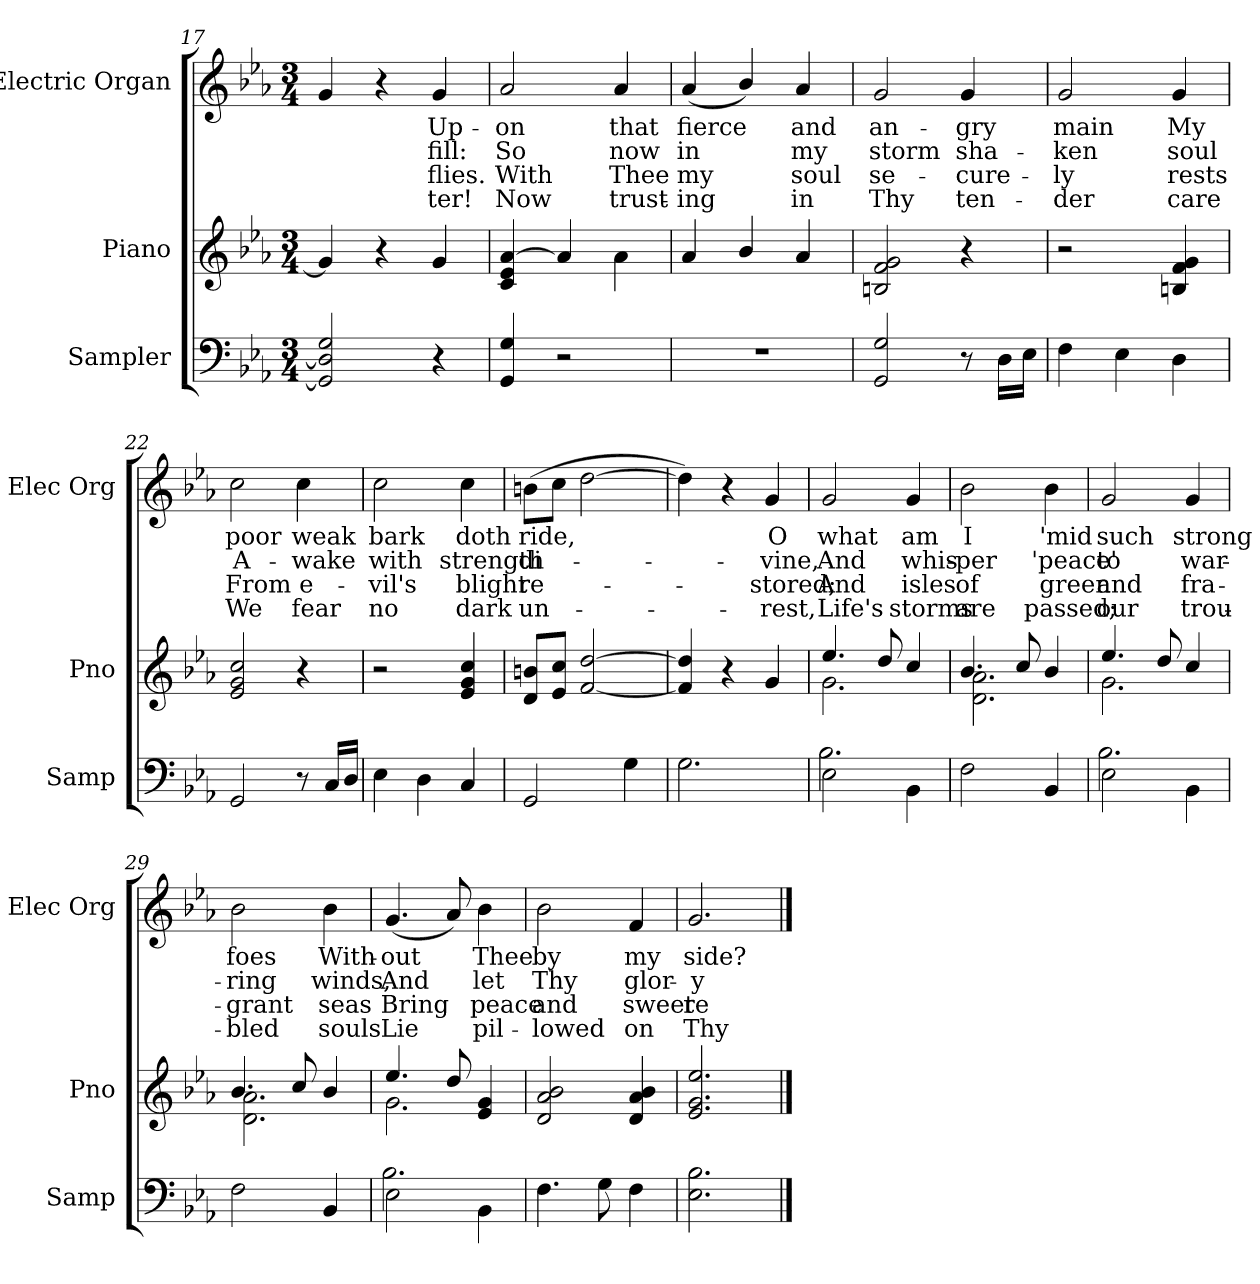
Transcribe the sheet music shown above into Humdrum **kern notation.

**kern	**kern	**kern	**text	**text	**text	**text
*part3	*part2	*part1	*part1	*part1	*part1	*part1
*staff3	*staff2	*staff1	*staff1	*staff1	*staff1	*staff1
*I"Sampler	*I"Piano	*I"Electric Organ	*	*	*	*
*I'Samp	*I'Pno	*I'Elec Org	*	*	*	*
*clefF4	*clefG2	*clefG2	*	*	*	*
*k[b-e-a-]	*k[b-e-a-]	*k[b-e-a-]	*	*	*	*
*E-:	*E-:	*E-:	*	*	*	*
*M3/4	*M3/4	*M3/4	*	*	*	*
=17	=17	=17	=17	=17	=17	=17
2GG] 2D] 2G	4g]	4g	.	.	.	.
.	4r	4r	.	.	.	.
4r	4g	4g	Up-	fill:	flies.	-ter!
=18	=18	=18	=18	=18	=18	=18
4GG 4G	4c/ 4e-/ [4a-/	2a-	-on	So	With	Now
2r	4a-/]	.	.	.	.	.
.	4a-\	4a-	that	now	Thee	trust-
=19	=19	=19	=19	=19	=19	=19
!LO:N:vis=1	!	!	!	!	!	!
2.r	4a-/	(4a-	fierce	in	my	-ing
.	4b-/	4b-/)	.	.	.	.
.	4a-	4a-	and	my	soul	in
=20	=20	=20	=20	=20	=20	=20
2GG 2G	2Bn 2f 2g	2g	an-	storm	se-	Thy
8r	4r	4g	-gry	sha-	-cure-	ten-
16D\LL	.	.	.	.	.	.
16E-\JJ	.	.	.	.	.	.
=21	=21	=21	=21	=21	=21	=21
4F	2r	2g	main	-ken	-ly	-der
4E-	.	.	.	.	.	.
4D	4Bn 4f 4g	4g	My	soul	rests	care
=22	=22	=22	=22	=22	=22	=22
2GG	2e- 2g 2cc	2cc	poor	A-	From	We
8r	4r	4cc	weak	-wake	e-	fear
16C/LL	.	.	.	.	.	.
16D/JJ	.	.	.	.	.	.
=23	=23	=23	=23	=23	=23	=23
4E-	2r	2cc	bark	with	-vil's	no
4D	.	.	.	.	.	.
4C	4e- 4g 4cc	4cc	doth	strength	blight	dark
=24	=24	=24	=24	=24	=24	=24
2GG	8d/ 8bn/L	(8bn\L	ride,	di-	re-	un-
.	8e-/ 8cc/J	8cc\J	.	.	.	.
.	[2f [2dd	[2dd	.	.	.	.
4G	.	.	.	.	.	.
=25	=25	=25	=25	=25	=25	=25
2.G	4f] 4dd]	4dd])	.	.	.	.
.	4r	4r	.	.	.	.
.	4g	4g	O	-vine,	-stored;	-rest,
=26	=26	=26	=26	=26	=26	=26
*^	*^	*	*	*	*	*
2E-\	2.B-	4.ee-/	2.g	2g	what	And	And	Life's
.	.	8dd/	.	.	.	.	.	.
4BB-\	.	4cc/	.	4g	am	whis-	isles	storms
*v	*v	*	*	*	*	*	*	*
=27	=27	=27	=27	=27	=27	=27	=27
2F	4.b-/	2.d 2.a-	2b-	I	-per	of	are
.	8cc/	.	.	.	.	.	.
4BB-	4b-/	.	4b-	'mid	'peace'	green	passed;
=28	=28	=28	=28	=28	=28	=28	=28
*^	*	*	*	*	*	*	*
2E-\	2.B-	4.ee-/	2.g	2g	such	to	and	our
.	.	8dd/	.	.	.	.	.	.
4BB-\	.	4cc/	.	4g	strong	war-	fra-	trou-
*v	*v	*	*	*	*	*	*	*
=29	=29	=29	=29	=29	=29	=29	=29
2F	4.b-/	2.d 2.a-	2b-	foes	-ring	-grant	-bled
.	8cc/	.	.	.	.	.	.
4BB-	4b-/	.	4b-	With-	winds,	seas	souls
=30	=30	=30	=30	=30	=30	=30	=30
*^	*	*	*	*	*	*	*
2E-\	2.B-	4.ee-/	2.g	(4.g	-out	And	Bring	Lie
.	.	8dd/	.	8a-)	.	.	.	.
4BB-\	.	4e-/ 4g/	.	4b-	Thee	let	peace	pil-
*v	*v	*	*	*	*	*	*	*
*	*v	*v	*	*	*	*	*
=31	=31	=31	=31	=31	=31	=31
4.F	2d 2a- 2b-	2b-	by	Thy	and	-lowed
8G	.	.	.	.	.	.
4F	4d 4a- 4b-	4f	my	glor-	sweet	on
=32	=32	=32	=32	=32	=32	=32
2.E- 2.B-	2.e- 2.g 2.ee-	2.g	side?	-y	re-	Thy
==	==	==	==	==	==	==
*-	*-	*-	*-	*-	*-	*-
